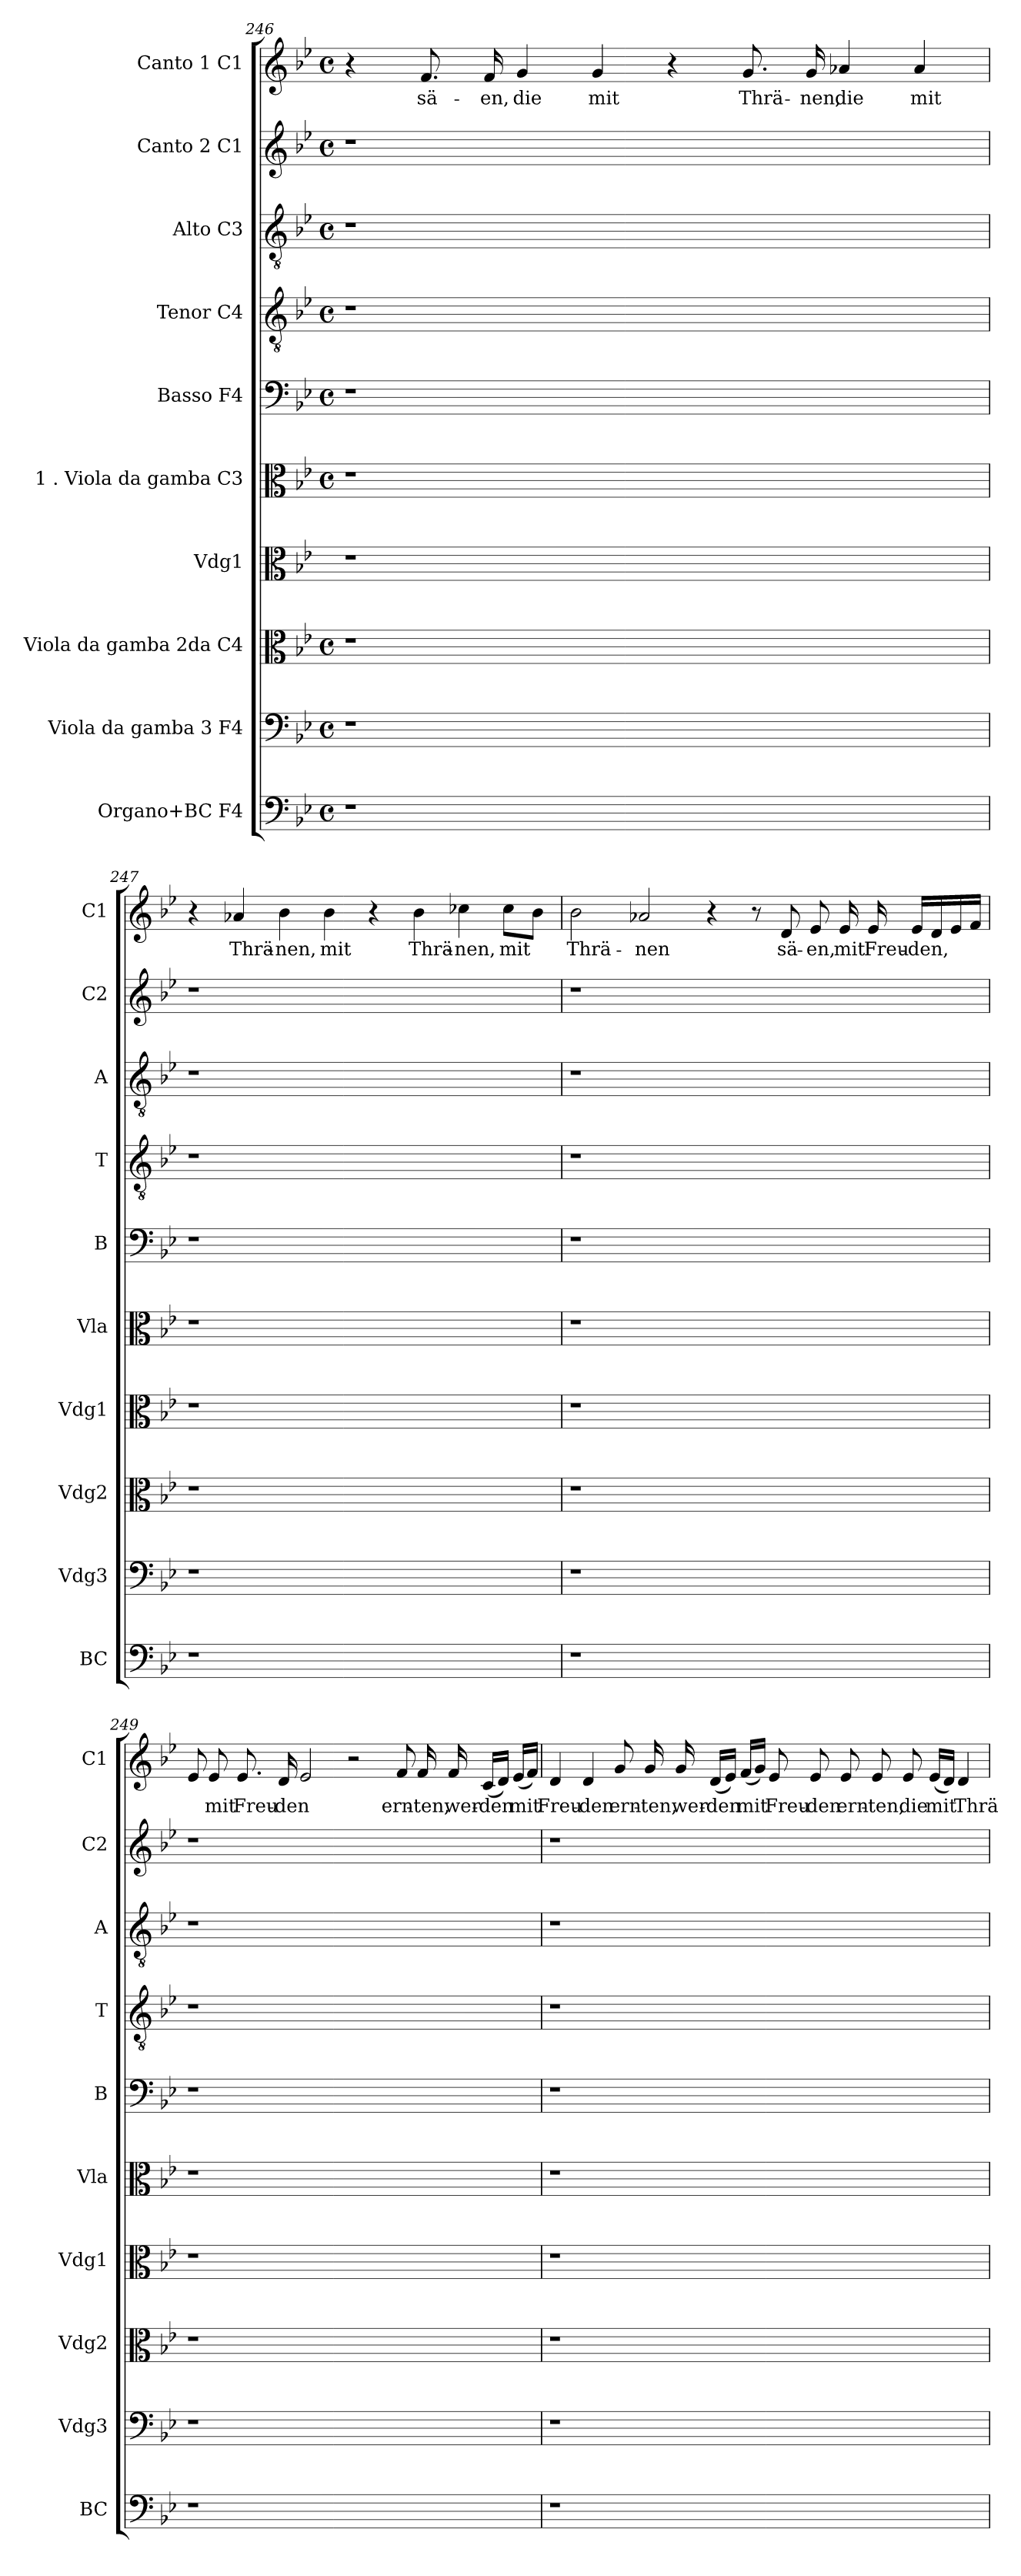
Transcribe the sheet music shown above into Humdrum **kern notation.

**kern	**kern	**kern	**kern	**kern	**kern	**kern	**kern	**kern	**kern	**text
*part10	*part9	*part8	*part7	*part6	*part5	*part4	*part3	*part2	*part1	*part1
*staff10	*staff9	*staff8	*staff7	*staff6	*staff5	*staff4	*staff3	*staff2	*staff1	*staff1
*I"Organo+BC F4	*I"Viola da gamba 3 F4	*I"Viola da gamba 2da C4	*I"Vdg1	*I"1 . Viola da gamba C3	*I"Basso F4	*I"Tenor C4	*I"Alto C3	*I"Canto 2 C1	*I"Canto 1 C1	*
*I'BC	*I'Vdg3	*I'Vdg2	*I'Vdg1	*I'Vla	*I'B	*I'T	*I'A	*I'C2	*I'C1	*
!!LO:LB:g=z
*clefF4	*clefF4	*clefC3	*clefC3	*clefC3	*clefF4	*clefGv2	*clefGv2	*clefG2	*clefG2	*
*k[b-e-]	*k[b-e-]	*k[b-e-]	*k[b-e-]	*k[b-e-]	*k[b-e-]	*k[b-e-]	*k[b-e-]	*k[b-e-]	*k[b-e-]	*
*B-:	*B-:	*B-:	*B-:	*B-:	*B-:	*B-:	*B-:	*B-:	*B-:	*
*M4/4	*M4/4	*M4/4	*	*M4/4	*M4/4	*M4/4	*M4/4	*M4/4	*M4/4	*
*met(c)	*met(c)	*met(c)	*	*met(c)	*met(c)	*met(c)	*met(c)	*met(c)	*met(c)	*
=246	=246	=246	=246	=246	=246	=246	=246	=246	=246	=246
1r	1r	1r	1r	1r	1r	1r	1r	1r	4r	.
!	!	!	!	!	!	!	!	!	!	!LO:LY:b
.	.	.	.	.	.	.	.	.	8.f/	sä-
!	!	!	!	!	!	!	!	!	!	!LO:LY:b
.	.	.	.	.	.	.	.	.	16f/	-en,
!	!	!	!	!	!	!	!	!	!	!LO:LY:b
.	.	.	.	.	.	.	.	.	4g/	die
!	!	!	!	!	!	!	!	!	!	!LO:LY:b
.	.	.	.	.	.	.	.	.	4g/	mit
1ryy	1ryy	1ryy	1ryy	1ryy	1ryy	1ryy	1ryy	1ryy	4r	.
!	!	!	!	!	!	!	!	!	!	!LO:LY:b
.	.	.	.	.	.	.	.	.	8.g/	Thrä-
!	!	!	!	!	!	!	!	!	!	!LO:LY:b
.	.	.	.	.	.	.	.	.	16g/	-nen,
!	!	!	!	!	!	!	!	!	!	!LO:LY:b
.	.	.	.	.	.	.	.	.	4a-X/	die
!	!	!	!	!	!	!	!	!	!	!LO:LY:b
.	.	.	.	.	.	.	.	.	4a-/	mit
=247	=247	=247	=247	=247	=247	=247	=247	=247	=247	=247
1r	1r	1r	1r	1r	1r	1r	1r	1r	4r	.
!	!	!	!	!	!	!	!	!	!	!LO:LY:b
.	.	.	.	.	.	.	.	.	4a-X/	Thrä-
!	!	!	!	!	!	!	!	!	!	!LO:LY:b
.	.	.	.	.	.	.	.	.	4b-\	-nen,
!	!	!	!	!	!	!	!	!	!	!LO:LY:b
.	.	.	.	.	.	.	.	.	4b-\	mit
1ryy	1ryy	1ryy	1ryy	1ryy	1ryy	1ryy	1ryy	1ryy	4r	.
!	!	!	!	!	!	!	!	!	!	!LO:LY:b
.	.	.	.	.	.	.	.	.	4b-\	Thrä-
!	!	!	!	!	!	!	!	!	!	!LO:LY:b
.	.	.	.	.	.	.	.	.	4cc-X\	-nen,
!	!	!	!	!	!	!	!	!	!	!LO:LY:b
.	.	.	.	.	.	.	.	.	8cc-\L	mit
.	.	.	.	.	.	.	.	.	8b-\J	.
!!LO:LB:g=z
=248	=248	=248	=248	=248	=248	=248	=248	=248	=248	=248
!	!	!	!	!	!	!	!	!	!	!LO:LY:b
1r	1r	1r	1r	1r	1r	1r	1r	1r	2b-\	Thrä-
!	!	!	!	!	!	!	!	!	!	!LO:LY:b
.	.	.	.	.	.	.	.	.	2a-X/	-nen
1ryy	1ryy	1ryy	1ryy	1ryy	1ryy	1ryy	1ryy	1ryy	4r	.
.	.	.	.	.	.	.	.	.	8r	.
!	!	!	!	!	!	!	!	!	!	!LO:LY:b
.	.	.	.	.	.	.	.	.	8d/	sä-
!	!	!	!	!	!	!	!	!	!	!LO:LY:b
.	.	.	.	.	.	.	.	.	8e-/	-en,
!	!	!	!	!	!	!	!	!	!	!LO:LY:b
.	.	.	.	.	.	.	.	.	16e-/	mit
!	!	!	!	!	!	!	!	!	!	!LO:LY:b
.	.	.	.	.	.	.	.	.	16e-/	Freu-
!	!	!	!	!	!	!	!	!	!	!LO:LY:b
.	.	.	.	.	.	.	.	.	16e-/LL	-den,
.	.	.	.	.	.	.	.	.	16d/	.
.	.	.	.	.	.	.	.	.	16e-/	.
.	.	.	.	.	.	.	.	.	16f/JJ	.
=249	=249	=249	=249	=249	=249	=249	=249	=249	=249	=249
1r	1r	1r	1r	1r	1r	1r	1r	1r	8e-/	.
!	!	!	!	!	!	!	!	!	!	!LO:LY:b
.	.	.	.	.	.	.	.	.	8e-/	mit
!	!	!	!	!	!	!	!	!	!	!LO:LY:b
.	.	.	.	.	.	.	.	.	8.e-/	Freu-
!	!	!	!	!	!	!	!	!	!	!LO:LY:b
.	.	.	.	.	.	.	.	.	16d/	-den
.	.	.	.	.	.	.	.	.	2e-/	.
1ryy	1ryy	1ryy	1ryy	1ryy	1ryy	1ryy	1ryy	1ryy	2r	.
!	!	!	!	!	!	!	!	!	!	!LO:LY:b
.	.	.	.	.	.	.	.	.	8f/	ern-
!	!	!	!	!	!	!	!	!	!	!LO:LY:b
.	.	.	.	.	.	.	.	.	16f/	-ten,
!	!	!	!	!	!	!	!	!	!	!LO:LY:b
.	.	.	.	.	.	.	.	.	16f/	wer-
!	!	!	!	!	!	!	!	!	!	!LO:LY:b
.	.	.	.	.	.	.	.	.	(<16c/LL	-den
.	.	.	.	.	.	.	.	.	16d/JJ)	.
!	!	!	!	!	!	!	!	!	!	!LO:LY:b
.	.	.	.	.	.	.	.	.	(<16e-/LL	mit
.	.	.	.	.	.	.	.	.	16f/JJ)	.
!!LO:LB:g=z
=250	=250	=250	=250	=250	=250	=250	=250	=250	=250	=250
!	!	!	!	!	!	!	!	!	!	!LO:LY:b
1r	1r	1r	1r	1r	1r	1r	1r	1r	4d/	Freu-
!	!	!	!	!	!	!	!	!	!	!LO:LY:b
.	.	.	.	.	.	.	.	.	4d/	-den
!	!	!	!	!	!	!	!	!	!	!LO:LY:b
.	.	.	.	.	.	.	.	.	8g/	ern-
!	!	!	!	!	!	!	!	!	!	!LO:LY:b
.	.	.	.	.	.	.	.	.	16g/	-ten,
!	!	!	!	!	!	!	!	!	!	!LO:LY:b
.	.	.	.	.	.	.	.	.	16g/	wer-
!	!	!	!	!	!	!	!	!	!	!LO:LY:b
.	.	.	.	.	.	.	.	.	(<16d/LL	-den
.	.	.	.	.	.	.	.	.	16e-/JJ)	.
!	!	!	!	!	!	!	!	!	!	!LO:LY:b
.	.	.	.	.	.	.	.	.	(<16f/LL	mit
.	.	.	.	.	.	.	.	.	16g/JJ)	.
!	!	!	!	!	!	!	!	!	!	!LO:LY:b
1ryy	1ryy	1ryy	1ryy	1ryy	1ryy	1ryy	1ryy	1ryy	8e-/	Freu-
!	!	!	!	!	!	!	!	!	!	!LO:LY:b
.	.	.	.	.	.	.	.	.	8e-/	-den
!	!	!	!	!	!	!	!	!	!	!LO:LY:b
.	.	.	.	.	.	.	.	.	8e-/	ern-
!	!	!	!	!	!	!	!	!	!	!LO:LY:b
.	.	.	.	.	.	.	.	.	8e-/	-ten,
!	!	!	!	!	!	!	!	!	!	!LO:LY:b
.	.	.	.	.	.	.	.	.	8e-/	die
!	!	!	!	!	!	!	!	!	!	!LO:LY:b
.	.	.	.	.	.	.	.	.	(<16e-/LL	mit
.	.	.	.	.	.	.	.	.	16d/JJ)	.
!	!	!	!	!	!	!	!	!	!	!LO:LY:b
.	.	.	.	.	.	.	.	.	4d/	Thrä-
=	=	=	=	=	=	=	=	=	=	=
*-	*-	*-	*-	*-	*-	*-	*-	*-	*-	*-
